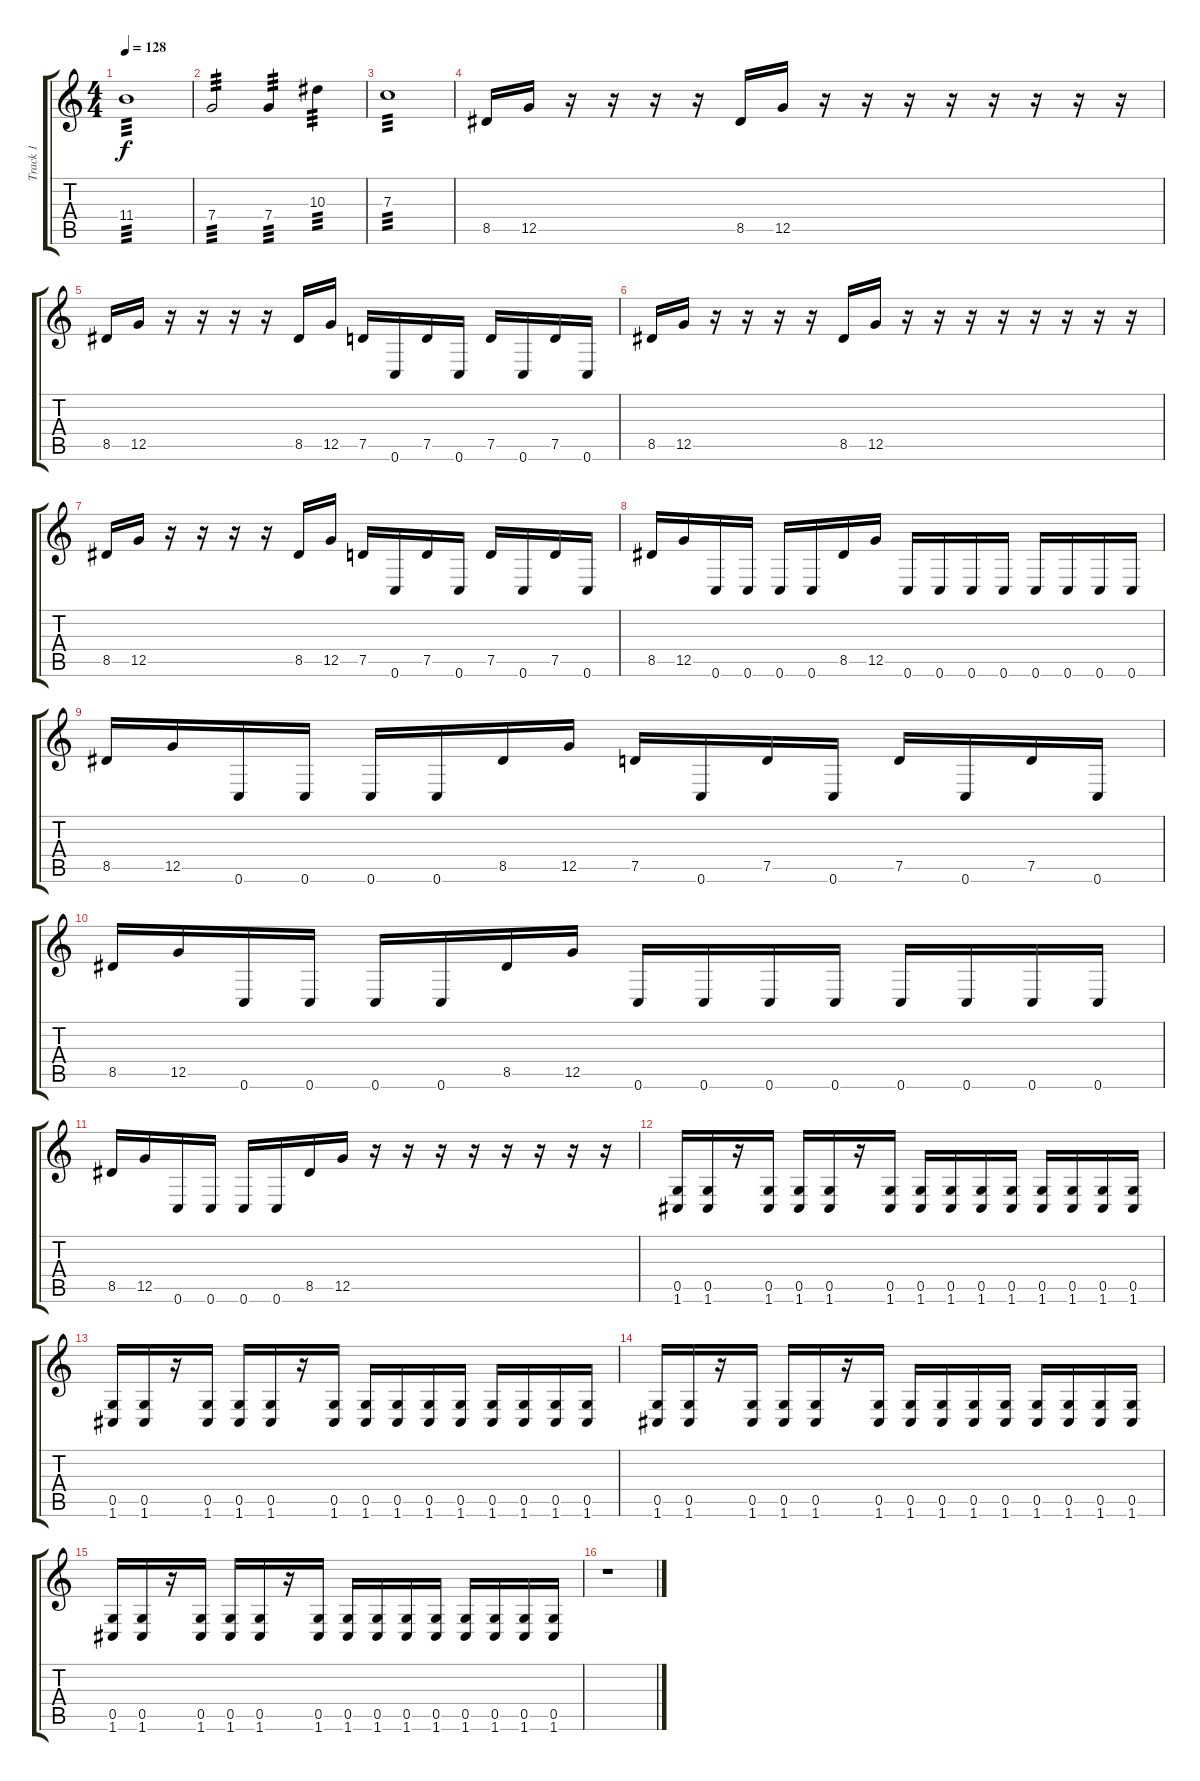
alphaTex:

\track ("Track 1" "Track 1") {instrument distortionguitar}
\staff {score tabs}
\tuning (D4 A3 F3 C3 G2 C2) {hide}
\ts (4 4)
\tempo 128
\clef g2
\ks c
11.4.1{tp 3 dy f} |
7.4.2{tp 3} 7.4.4{tp 3} 10.3.4{tp 3} |
7.3.1{tp 3} |
8.5.16 12.5.16 r.16 r.16 r.16 r.16 8.5.16 12.5.16 r.16 r.16 r.16 r.16 r.16 r.16 r.16 r.16 |
8.5.16 12.5.16 r.16 r.16 r.16 r.16 8.5.16 12.5.16 7.5.16 0.6.16 7.5.16 0.6.16 7.5.16 0.6.16 7.5.16 0.6.16 |
8.5.16 12.5.16 r.16 r.16 r.16 r.16 8.5.16 12.5.16 r.16 r.16 r.16 r.16 r.16 r.16 r.16 r.16 |
8.5.16 12.5.16 r.16 r.16 r.16 r.16 8.5.16 12.5.16 7.5.16 0.6.16 7.5.16 0.6.16 7.5.16 0.6.16 7.5.16 0.6.16 |
8.5.16 12.5.16 0.6.16 0.6.16 0.6.16 0.6.16 8.5.16 12.5.16 0.6.16 0.6.16 0.6.16 0.6.16 0.6.16 0.6.16 0.6.16 0.6.16 |
8.5.16 12.5.16 0.6.16 0.6.16 0.6.16 0.6.16 8.5.16 12.5.16 7.5.16 0.6.16 7.5.16 0.6.16 7.5.16 0.6.16 7.5.16 0.6.16 |
8.5.16 12.5.16 0.6.16 0.6.16 0.6.16 0.6.16 8.5.16 12.5.16 0.6.16 0.6.16 0.6.16 0.6.16 0.6.16 0.6.16 0.6.16 0.6.16 |
8.5.16 12.5.16 0.6.16 0.6.16 0.6.16 0.6.16 8.5.16 12.5.16 r.16 r.16 r.16 r.16 r.16 r.16 r.16 r.16 |
(0.5 1.6).16 (0.5 1.6).16 r.16 (0.5 1.6).16 (0.5 1.6).16 (0.5 1.6).16 r.16 (0.5 1.6).16 (0.5 1.6).16 (0.5 1.6).16 (0.5 1.6).16 (0.5 1.6).16 (0.5 1.6).16 (0.5 1.6).16 (0.5 1.6).16 (0.5 1.6).16 |
(0.5 1.6).16 (0.5 1.6).16 r.16 (0.5 1.6).16 (0.5 1.6).16 (0.5 1.6).16 r.16 (0.5 1.6).16 (0.5 1.6).16 (0.5 1.6).16 (0.5 1.6).16 (0.5 1.6).16 (0.5 1.6).16 (0.5 1.6).16 (0.5 1.6).16 (0.5 1.6).16 |
(0.5 1.6).16 (0.5 1.6).16 r.16 (0.5 1.6).16 (0.5 1.6).16 (0.5 1.6).16 r.16 (0.5 1.6).16 (0.5 1.6).16 (0.5 1.6).16 (0.5 1.6).16 (0.5 1.6).16 (0.5 1.6).16 (0.5 1.6).16 (0.5 1.6).16 (0.5 1.6).16 |
(0.5 1.6).16 (0.5 1.6).16 r.16 (0.5 1.6).16 (0.5 1.6).16 (0.5 1.6).16 r.16 (0.5 1.6).16 (0.5 1.6).16 (0.5 1.6).16 (0.5 1.6).16 (0.5 1.6).16 (0.5 1.6).16 (0.5 1.6).16 (0.5 1.6).16 (0.5 1.6).16 |
r.1
